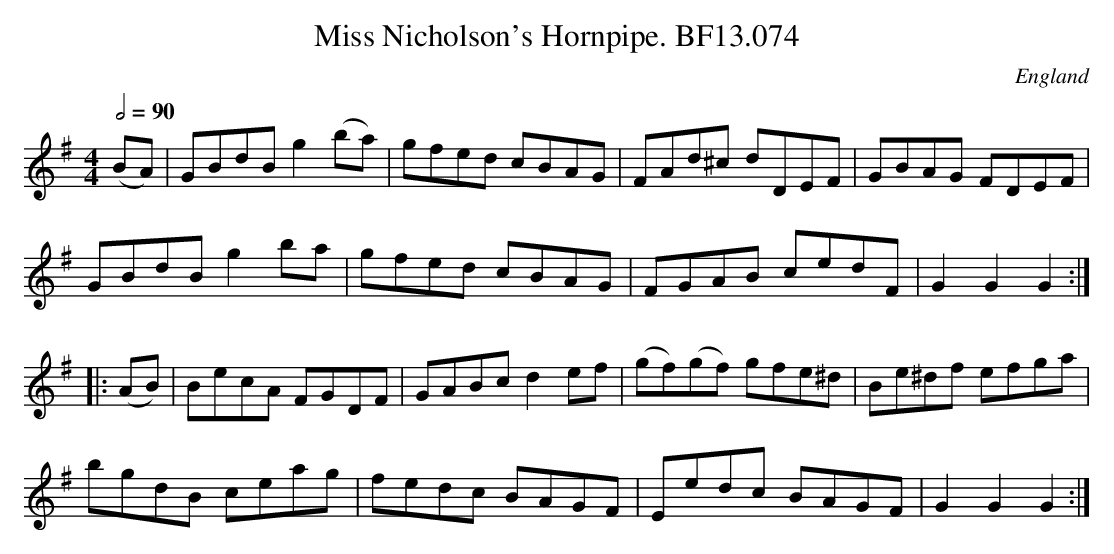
X:1
T:Miss Nicholson's Hornpipe. BF13.074
M:4/4
L:1/8
Q:1/2=90
O:England
K:G major
(BA)|GBdBg2(ba)|gfed cBAG|FAd^c dDEF|GBAG FDEF|!
GBdBg2ba|gfed cBAG|FGAB cedF|G2G2G2:|!
|:(AB)|BecA FGDF|GABcd2ef|(gf)(gf) gfe^d|Be^df efga|!
bgdB ceag|fedc BAGF|Eedc BAGF|G2G2G2:|
